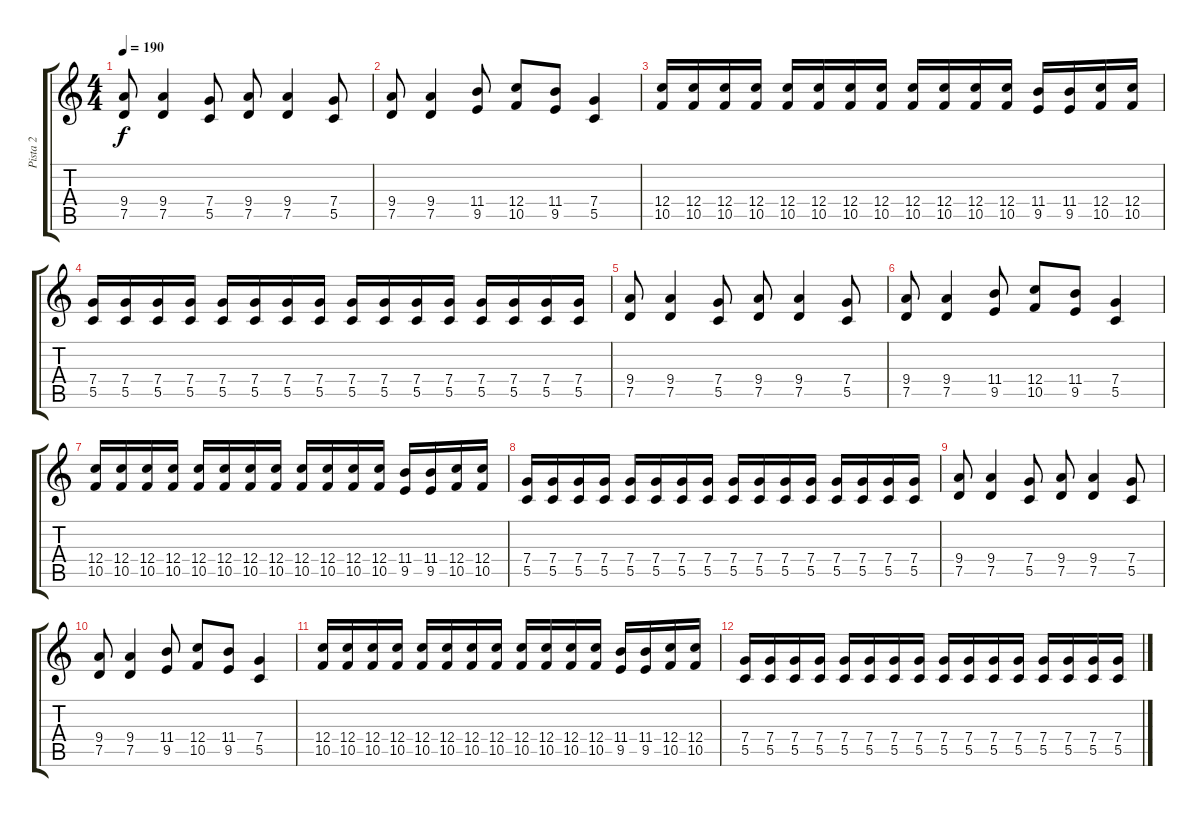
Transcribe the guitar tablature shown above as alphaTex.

\track ("Pista 2" "Pista 2") {instrument distortionguitar}
\staff {score tabs}
\tuning (D4 A3 F3 C3 G2 D2) {hide}
\ts (4 4)
\tempo 190
\clef g2
\ks c
(9.4 7.5).8{dy f} (9.4 7.5).4 (7.4 5.5).8 (9.4 7.5).8 (9.4 7.5).4 (7.4 5.5).8 |
(9.4 7.5).8 (9.4 7.5).4 (11.4 9.5).8 (12.4 10.5).8 (11.4 9.5).8 (7.4 5.5).4 |
(12.4 10.5).16 (12.4 10.5).16 (12.4 10.5).16 (12.4 10.5).16 (12.4 10.5).16 (12.4 10.5).16 (12.4 10.5).16 (12.4 10.5).16 (12.4 10.5).16 (12.4 10.5).16 (12.4 10.5).16 (12.4 10.5).16 (11.4 9.5).16 (11.4 9.5).16 (12.4 10.5).16 (12.4 10.5).16 |
(7.4 5.5).16 (7.4 5.5).16 (7.4 5.5).16 (7.4 5.5).16 (7.4 5.5).16 (7.4 5.5).16 (7.4 5.5).16 (7.4 5.5).16 (7.4 5.5).16 (7.4 5.5).16 (7.4 5.5).16 (7.4 5.5).16 (7.4 5.5).16 (7.4 5.5).16 (7.4 5.5).16 (7.4 5.5).16 |
(9.4 7.5).8 (9.4 7.5).4 (7.4 5.5).8 (9.4 7.5).8 (9.4 7.5).4 (7.4 5.5).8 |
(9.4 7.5).8 (9.4 7.5).4 (11.4 9.5).8 (12.4 10.5).8 (11.4 9.5).8 (7.4 5.5).4 |
(12.4 10.5).16 (12.4 10.5).16 (12.4 10.5).16 (12.4 10.5).16 (12.4 10.5).16 (12.4 10.5).16 (12.4 10.5).16 (12.4 10.5).16 (12.4 10.5).16 (12.4 10.5).16 (12.4 10.5).16 (12.4 10.5).16 (11.4 9.5).16 (11.4 9.5).16 (12.4 10.5).16 (12.4 10.5).16 |
(7.4 5.5).16 (7.4 5.5).16 (7.4 5.5).16 (7.4 5.5).16 (7.4 5.5).16 (7.4 5.5).16 (7.4 5.5).16 (7.4 5.5).16 (7.4 5.5).16 (7.4 5.5).16 (7.4 5.5).16 (7.4 5.5).16 (7.4 5.5).16 (7.4 5.5).16 (7.4 5.5).16 (7.4 5.5).16 |
(9.4 7.5).8 (9.4 7.5).4 (7.4 5.5).8 (9.4 7.5).8 (9.4 7.5).4 (7.4 5.5).8 |
(9.4 7.5).8 (9.4 7.5).4 (11.4 9.5).8 (12.4 10.5).8 (11.4 9.5).8 (7.4 5.5).4 |
(12.4 10.5).16 (12.4 10.5).16 (12.4 10.5).16 (12.4 10.5).16 (12.4 10.5).16 (12.4 10.5).16 (12.4 10.5).16 (12.4 10.5).16 (12.4 10.5).16 (12.4 10.5).16 (12.4 10.5).16 (12.4 10.5).16 (11.4 9.5).16 (11.4 9.5).16 (12.4 10.5).16 (12.4 10.5).16 |
(7.4 5.5).16 (7.4 5.5).16 (7.4 5.5).16 (7.4 5.5).16 (7.4 5.5).16 (7.4 5.5).16 (7.4 5.5).16 (7.4 5.5).16 (7.4 5.5).16 (7.4 5.5).16 (7.4 5.5).16 (7.4 5.5).16 (7.4 5.5).16 (7.4 5.5).16 (7.4 5.5).16 (7.4 5.5).16
